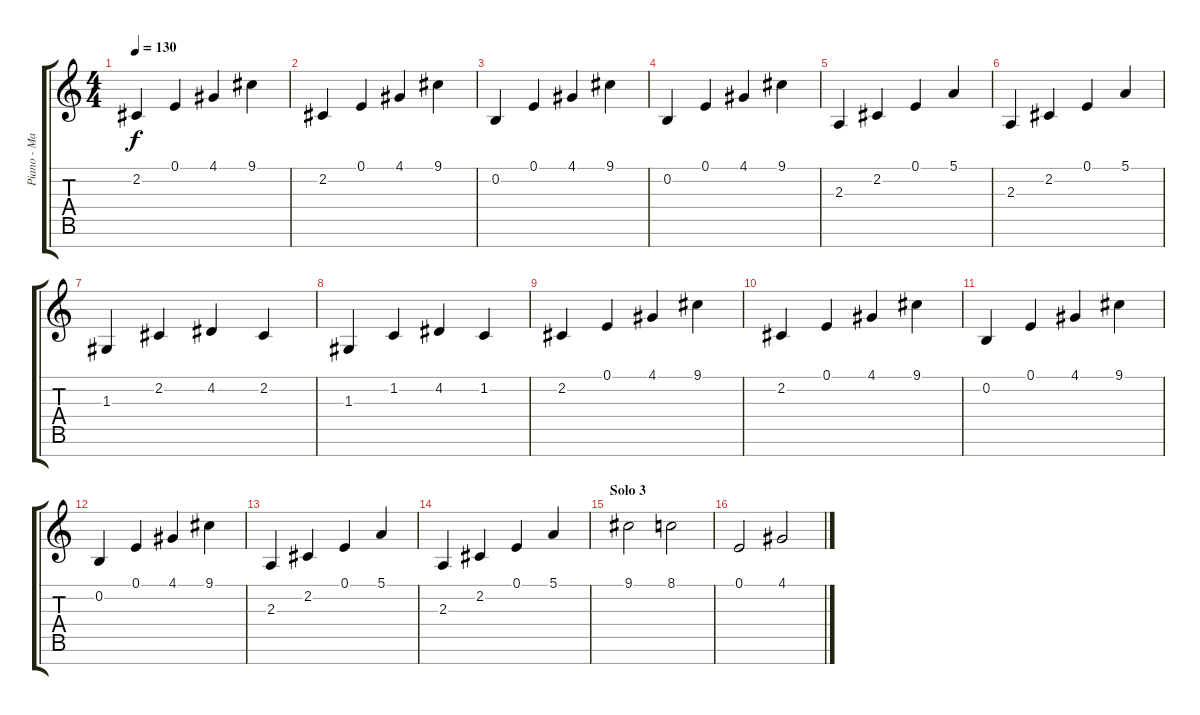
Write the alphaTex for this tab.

\track ("Piano - Main gauche" "Piano - Ma") {instrument acousticgrandpiano}
\staff {score tabs}
\tuning (E4 B3 G3 D3 A2 E2 B1) {hide}
\ts (4 4)
\tempo 130
\clef g2
\ks c
2.2.4{dy f} 0.1.4 4.1.4 9.1.4 |
2.2.4 0.1.4 4.1.4 9.1.4 |
0.2.4 0.1.4 4.1.4 9.1.4 |
0.2.4 0.1.4 4.1.4 9.1.4 |
2.3.4 2.2.4 0.1.4 5.1.4 |
2.3.4 2.2.4 0.1.4 5.1.4 |
1.3.4 2.2.4 4.2.4 2.2.4 |
1.3.4 1.2.4 4.2.4 1.2.4 |
2.2.4 0.1.4 4.1.4 9.1.4 |
2.2.4 0.1.4 4.1.4 9.1.4 |
0.2.4 0.1.4 4.1.4 9.1.4 |
0.2.4 0.1.4 4.1.4 9.1.4 |
2.3.4 2.2.4 0.1.4 5.1.4 |
2.3.4 2.2.4 0.1.4 5.1.4 |
\section ("" "Solo 3")
9.1.2 8.1.2 |
0.1.2 4.1.2
